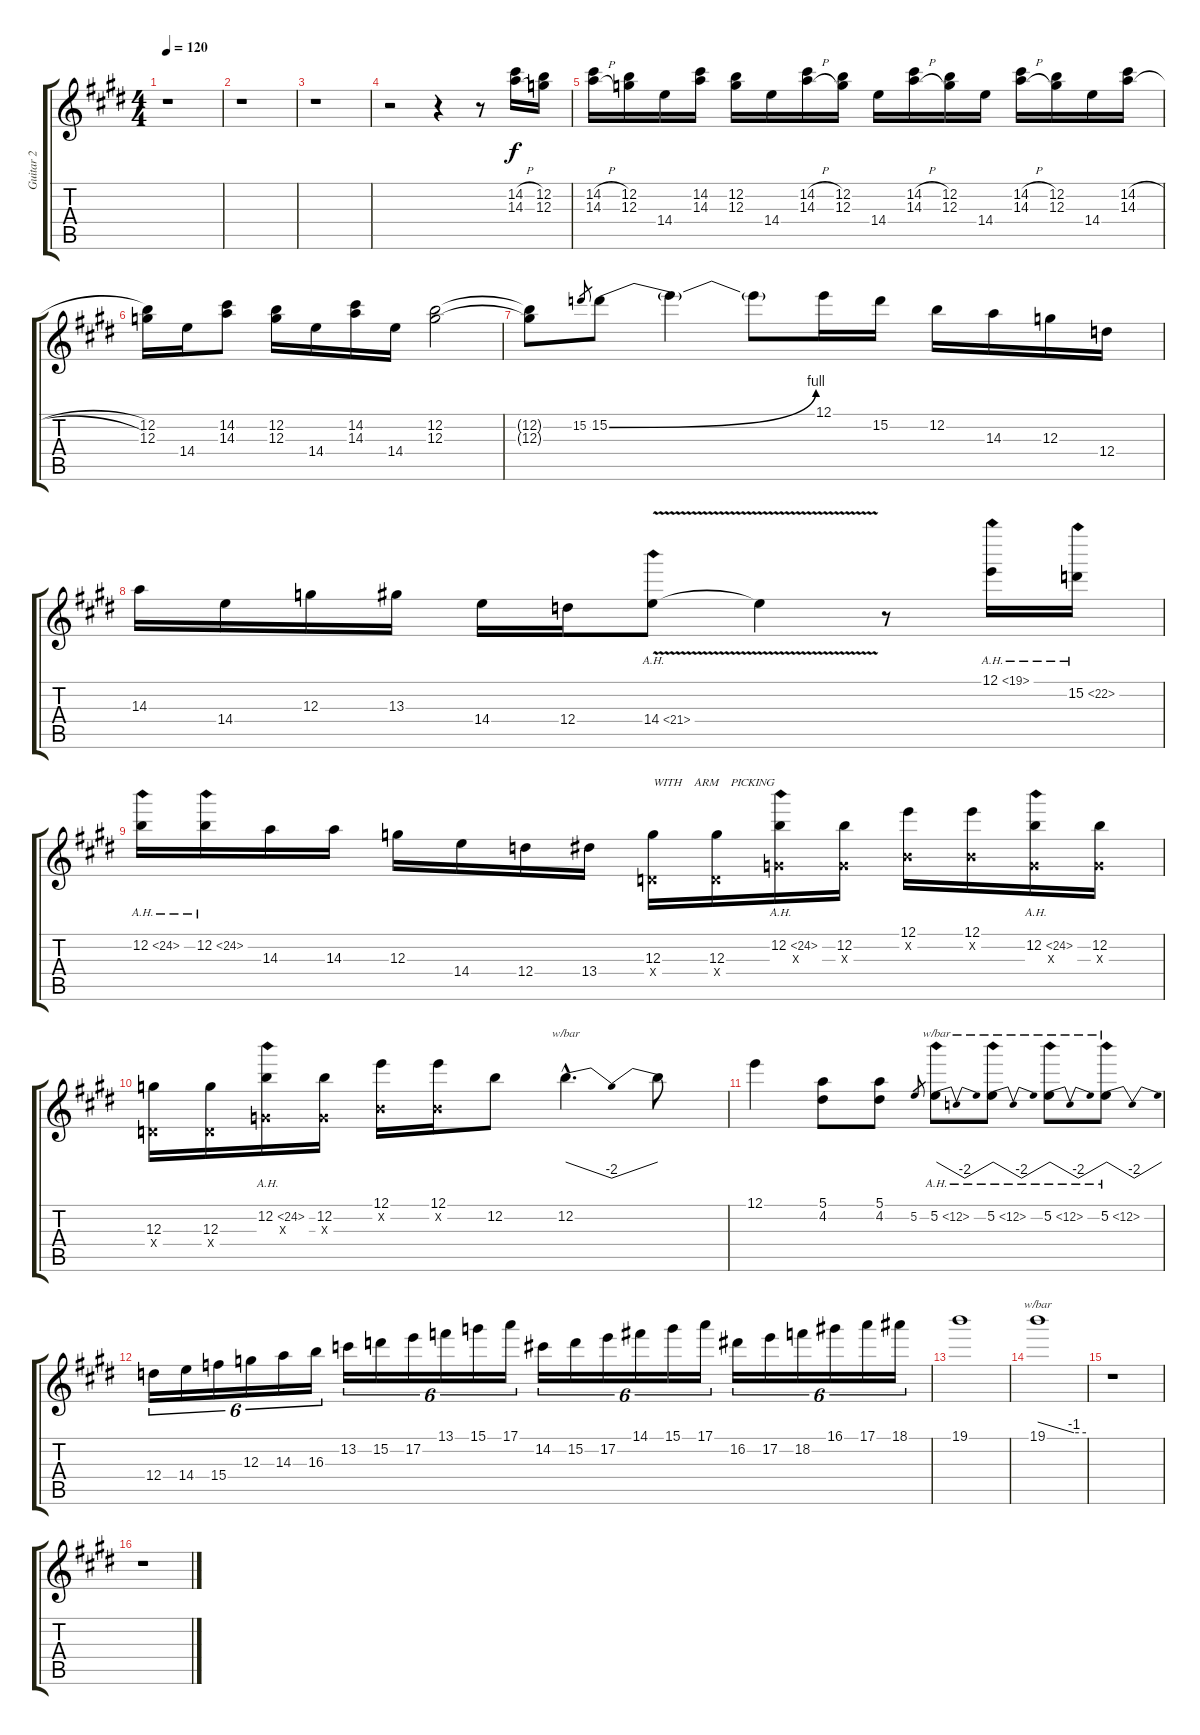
\track ("Guitar 2" "Guitar 2") {instrument distortionguitar}
\staff {score tabs}
\tuning (E4 B3 G3 D3 A2 E2) {hide}
\ts (4 4)
\tempo 120
\clef g2
\ks e
r.1{dy f} |
r.1 |
r.1 |
r.2 r.4 r.8 (14.2{h} 14.3{h}).16{volume 16 instrument distortionguitar} (12.2 12.3).16 |
(14.2{h} 14.3{h}).16 (12.2 12.3).16 14.4.16 (14.2 14.3).16 (12.2 12.3).16 14.4.16 (14.2{h} 14.3{h}).16 (12.2 12.3).16 14.4.16 (14.2{h} 14.3{h}).16 (12.2 12.3).16 14.4.16 (14.2{h} 14.3{h}).16 (12.2 12.3).16 14.4.16 (14.2{h} 14.3{h}).16 |
(12.2 12.3).16 14.4.16 (14.2 14.3).8 (12.2 12.3).16 14.4.16 (14.2 14.3).16 14.4.16 (12.2 12.3).2 |
(12.2{t} 12.3{t}).8 15.2.8{gr} 15.2{be (bend 0 0 60 4)}.8 15.2{t}.4 15.2{t}.8 12.1.16 15.2.16 12.2.16 14.3.16 12.3.16 12.4.16 |
14.3.16 14.4.16 12.3.16 13.3.16 14.4.16 12.4.16 14.4{ah 7 v}.8 14.4{t}.4 r.8 12.1{ah 7}.16 15.2{ah 7}.16 |
12.2{ah 12}.16 12.2{ah 12}.16 14.3.16 14.3.16 12.3.16 14.4.16 12.4.16 13.4.16 (12.3 0.4{x}).16{txt "WITH    ARM    PICKING"} (12.3 0.4{x}).16 (12.2{ah 12} 0.3{x}).16 (12.2 0.3{x}).16 (12.1 0.2{x}).16 (12.1 0.2{x}).16 (12.2{ah 12} 0.3{x}).16 (12.2 0.3{x}).16 |
(12.3 0.4{x}).16 (12.3 0.4{x}).16 (12.2{ah 12} 0.3{x}).16 (12.2 0.3{x}).16 (12.1 0.2{x}).16 (12.1 0.2{x}).16 12.2.8 12.2{hac}.4{d tbe (dip default 0 0 30 -8 60 0)} 12.2{t}.8 |
12.1.4 (5.1 4.2).8 (5.1 4.2).8 5.2.8{gr} 5.2{ah 7}.8{tbe (dip default 0 0 30 -8 60 0)} 5.2{ah 7}.8{tbe (dip default 0 0 30 -8 60 0)} 5.2{ah 7}.8{tbe (dip default 0 0 30 -8 60 0)} 5.2{ah 7}.8{tbe (dip default 0 0 30 -8 60 0)} |
12.4.16{tu (6 4)} 14.4.16{tu (6 4)} 15.4.16{tu (6 4)} 12.3.16{tu (6 4)} 14.3.16{tu (6 4)} 16.3.16{tu (6 4)} 13.2.16{tu (6 4)} 15.2.16{tu (6 4)} 17.2.16{tu (6 4)} 13.1.16{tu (6 4)} 15.1.16{tu (6 4)} 17.1.16{tu (6 4)} 14.2.16{tu (6 4)} 15.2.16{tu (6 4)} 17.2.16{tu (6 4)} 14.1.16{tu (6 4)} 15.1.16{tu (6 4)} 17.1.16{tu (6 4)} 16.2.16{tu (6 4)} 17.2.16{tu (6 4)} 18.2.16{tu (6 4)} 16.1.16{tu (6 4)} 17.1.16{tu (6 4)} 18.1.16{tu (6 4)} |
19.1.1 |
19.1.1{tbe (custom default 0 0 45 -4 60 -4)} |
r.1{volume 13} |
r.1
